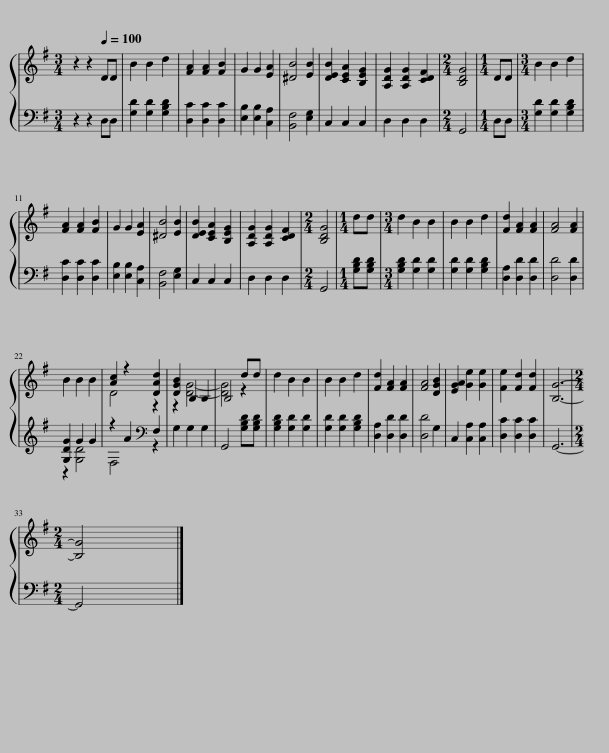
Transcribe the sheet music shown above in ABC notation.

X:1
%%score { ( 1 4 ) | ( 2 3 ) }
L:1/8
M:3/4
I:linebreak $
K:G
V:1 treble
V:4 treble
V:2 bass
V:3 bass
V:1
 z2 z2[Q:1/4=100] DD | B2 B2 d2 | [FA]2 [FA]2 [FB]2 | G2 G2 [EA]2 | [^DB]4 [EB]2 | %5
 [DEB]2 [CEA]2 [B,EG]2 | [A,DG]2 [A,DG]2 [CDF]2 |[M:2/4] [B,DG]4 |[M:1/4] DD |[M:3/4] B2 B2 d2 |$ %10
 [FA]2 [FA]2 [FB]2 | G2 G2 [EA]2 | [^DB]4 [EB]2 | [DEB]2 [CEA]2 [B,EG]2 | [A,DG]2 [A,DG]2 [CDF]2 | %15
[M:2/4] [B,DG]4 |[M:1/4] dd |[M:3/4] d2 B2 B2 | B2 B2 d2 | [Fd]2 [FA]2 [FA]2 | %20
 [FA]4 [FA]2 |$ B2 B2 B2 | [Ac]2 z2 [DAd]2 | [DGB]2 B,2 B,2 | B,4 dd | %25
 d2 B2 B2 | B2 B2 d2 | [Fd]2 [FA]2 [FA]2 | [FA]4 [DGB]2 | [EGA]2 [Ge]2 [Ge]2 | %30
 [Fe]2 [Fd]2 [Fd]2 | [B,G]6- |$[M:2/4] [B,G]4 |] %33
V:2
 z2 z2 D,D, | [G,D]2 [G,D]2 [G,B,D]2 | [D,C]2 [D,C]2 [D,C]2 | [E,B,]2 [E,B,]2 [C,A,]2 | [B,,F,]4 [E,G,]2 | %5
 C,2 C,2 C,2 | D,2 D,2 D,2 |[M:2/4] G,,4 |[M:1/4] D,D, |[M:3/4] [G,D]2 [G,D]2 [G,B,D]2 |$ %10
 [D,C]2 [D,C]2 [D,C]2 | [E,B,]2 [E,B,]2 [C,A,]2 | [B,,F,]4 [E,G,]2 | C,2 C,2 C,2 | D,2 D,2 D,2 | %15
[M:2/4] G,,4 |[M:1/4] [G,B,D][G,B,D] |[M:3/4] [G,B,D]2 [G,D]2 [G,D]2 | [G,D]2 [G,D]2 [G,B,D]2 | [D,A,]2 [D,D]2 [D,D]2 | %20
 [D,D]4 [D,D]2 |$ [G,DG]2 G2 G2 | z2 A2[K:bass] F,2 | G,2 G,2 G,2 | G,,4 [G,B,D][G,B,D] | %25
 [G,B,D]2 [G,D]2 [G,D]2 | [G,D]2 [G,D]2 [G,B,D]2 | [D,A,]2 [D,D]2 [D,D]2 | [D,D]4 G,2 | C,2 [C,A,]2 [C,A,]2 | %30
 [D,C]2 [D,C]2 [D,C]2 | G,,6- |$[M:2/4] G,,4 |] %33
V:3
 x6 | x6 | x6 | x6 | x6 | %5
 x6 | x6 |[M:2/4] x4 |[M:1/4] x2 |[M:3/4] x6 |$ %10
 x6 | x6 | x6 | x6 | x6 | %15
[M:2/4] x4 |[M:1/4] x2 |[M:3/4] x6 | x6 | x6 | %20
 x6 |$ z2 [G,D]4 | F,4[K:bass] z2 | x6 | x6 | %25
 x6 | x6 | x6 | x6 | x6 | %30
 x6 | x6 |$[M:2/4] x4 |] %33
V:4
 x6 | x6 | x6 | x6 | x6 | %5
 x6 | x6 |[M:2/4] x4 |[M:1/4] x2 |[M:3/4] x6 |$ %10
 x6 | x6 | x6 | x6 | x6 | %15
[M:2/4] x4 |[M:1/4] x2 |[M:3/4] x6 | x6 | x6 | %20
 x6 |$ x6 | D4 z2 | z2 [DG]4- | [DG]4 z2 | %25
 x6 | x6 | x6 | x6 | x6 | %30
 x6 | x6 |$[M:2/4] x4 |] %33
